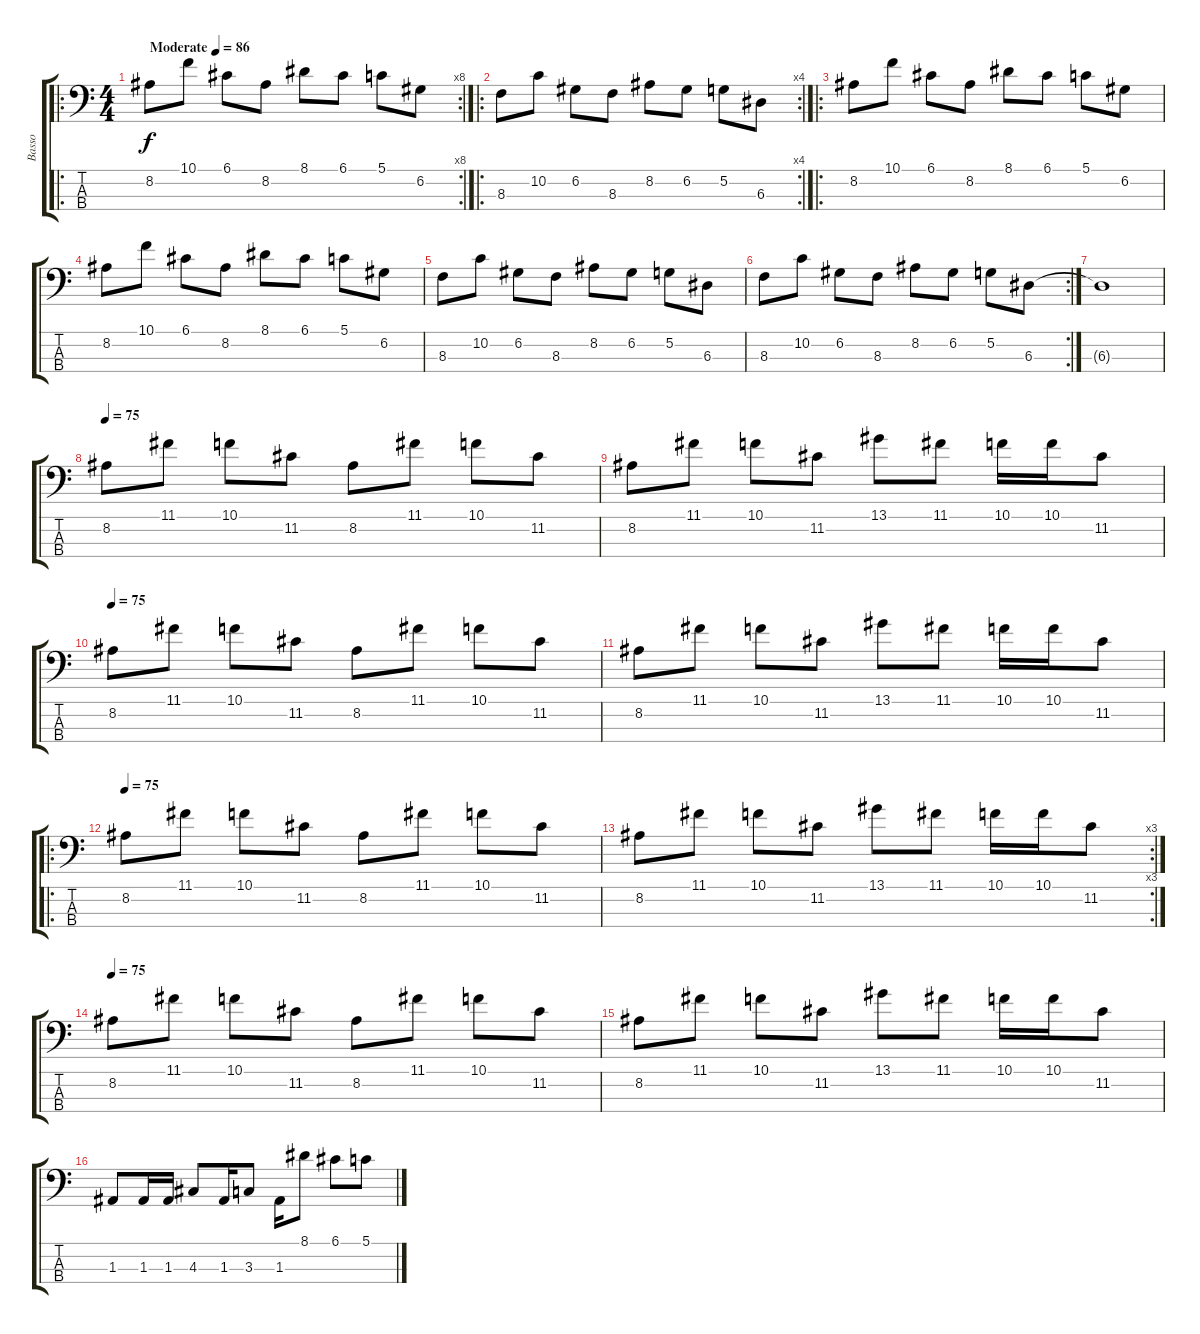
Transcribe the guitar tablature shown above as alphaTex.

\track ("Basso" "Basso") {instrument electricbassfinger}
\staff {score tabs}
\tuning (G2 D2 A1 E1) {hide}
\ro
\rc 8
\ts (4 4)
\tempo (86 "Moderate")
\clef f4
\ks c
8.2.8{dy f instrument electricbassfinger} 10.1.8 6.1.8 8.2.8 8.1.8 6.1.8 5.1.8 6.2.8 |
\ro
\rc 4
8.3.8 10.2.8 6.2.8 8.3.8 8.2.8 6.2.8 5.2.8 6.3.8 |
\ro
8.2.8 10.1.8 6.1.8 8.2.8 8.1.8 6.1.8 5.1.8 6.2.8 |
8.2.8 10.1.8 6.1.8 8.2.8 8.1.8 6.1.8 5.1.8 6.2.8 |
8.3.8 10.2.8 6.2.8 8.3.8 8.2.8 6.2.8 5.2.8 6.3.8 |
\rc 2
8.3.8 10.2.8 6.2.8 8.3.8 8.2.8 6.2.8 5.2.8 6.3.8 |
6.3{t}.1 |
\tempo 75
8.2.8 11.1.8 10.1.8 11.2.8 8.2.8 11.1.8 10.1.8 11.2.8 |
8.2.8 11.1.8 10.1.8 11.2.8 13.1.8 11.1.8 10.1.16 10.1.16 11.2.8 |
\tempo 75
8.2.8 11.1.8 10.1.8 11.2.8 8.2.8 11.1.8 10.1.8 11.2.8 |
8.2.8 11.1.8 10.1.8 11.2.8 13.1.8 11.1.8 10.1.16 10.1.16 11.2.8 |
\ro
\tempo 75
8.2.8 11.1.8 10.1.8 11.2.8 8.2.8 11.1.8 10.1.8 11.2.8 |
\rc 3
8.2.8 11.1.8 10.1.8 11.2.8 13.1.8 11.1.8 10.1.16 10.1.16 11.2.8 |
\tempo 75
8.2.8 11.1.8 10.1.8 11.2.8 8.2.8 11.1.8 10.1.8 11.2.8 |
8.2.8 11.1.8 10.1.8 11.2.8 13.1.8 11.1.8 10.1.16 10.1.16 11.2.8 |
1.3.8 1.3.16 1.3.16 4.3.8 1.3.16 3.3.8 1.3.16 8.1.8 6.1.8 5.1.8
